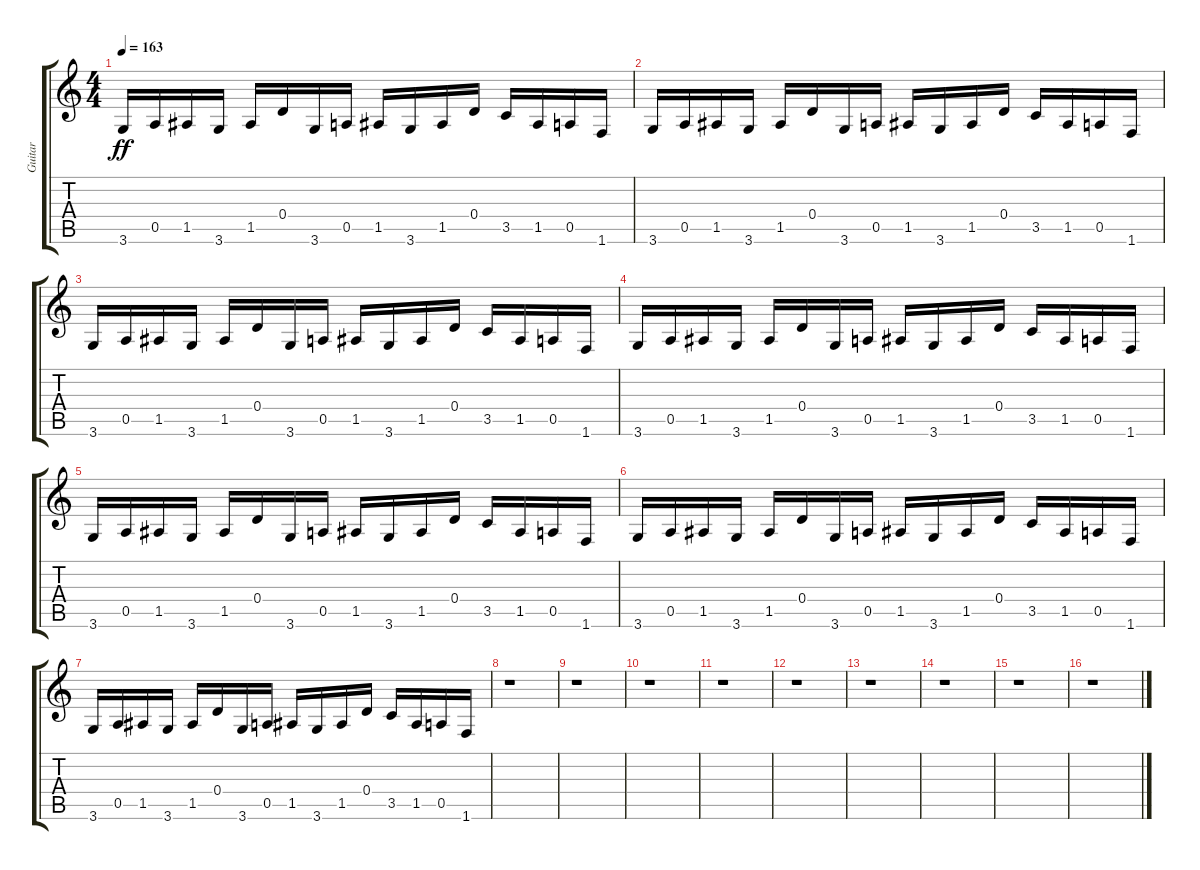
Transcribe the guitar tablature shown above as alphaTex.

\track ("Guitar" "Guitar") {instrument overdrivenguitar}
\staff {score tabs}
\tuning (E4 B3 G3 D3 A2 E2) {hide}
\ts (4 4)
\tempo 163
\clef g2
\ks c
3.6.16{dy ff} 0.5.16 1.5.16 3.6.16 1.5.16 0.4.16 3.6.16 0.5.16 1.5.16 3.6.16 1.5.16 0.4.16 3.5.16 1.5.16 0.5.16 1.6.16 |
3.6.16 0.5.16 1.5.16 3.6.16 1.5.16 0.4.16 3.6.16 0.5.16 1.5.16 3.6.16 1.5.16 0.4.16 3.5.16 1.5.16 0.5.16 1.6.16 |
3.6.16 0.5.16 1.5.16 3.6.16 1.5.16 0.4.16 3.6.16 0.5.16 1.5.16 3.6.16 1.5.16 0.4.16 3.5.16 1.5.16 0.5.16 1.6.16 |
3.6.16 0.5.16 1.5.16 3.6.16 1.5.16 0.4.16 3.6.16 0.5.16 1.5.16 3.6.16 1.5.16 0.4.16 3.5.16 1.5.16 0.5.16 1.6.16 |
3.6.16 0.5.16 1.5.16 3.6.16 1.5.16 0.4.16 3.6.16 0.5.16 1.5.16 3.6.16 1.5.16 0.4.16 3.5.16 1.5.16 0.5.16 1.6.16 |
3.6.16 0.5.16 1.5.16 3.6.16 1.5.16 0.4.16 3.6.16 0.5.16 1.5.16 3.6.16 1.5.16 0.4.16 3.5.16 1.5.16 0.5.16 1.6.16 |
3.6.16 0.5.16 1.5.16 3.6.16 1.5.16 0.4.16 3.6.16 0.5.16 1.5.16 3.6.16 1.5.16 0.4.16 3.5.16 1.5.16 0.5.16 1.6.16 |
r.1 |
r.1 |
r.1 |
r.1 |
r.1 |
r.1 |
r.1 |
r.1 |
r.1
